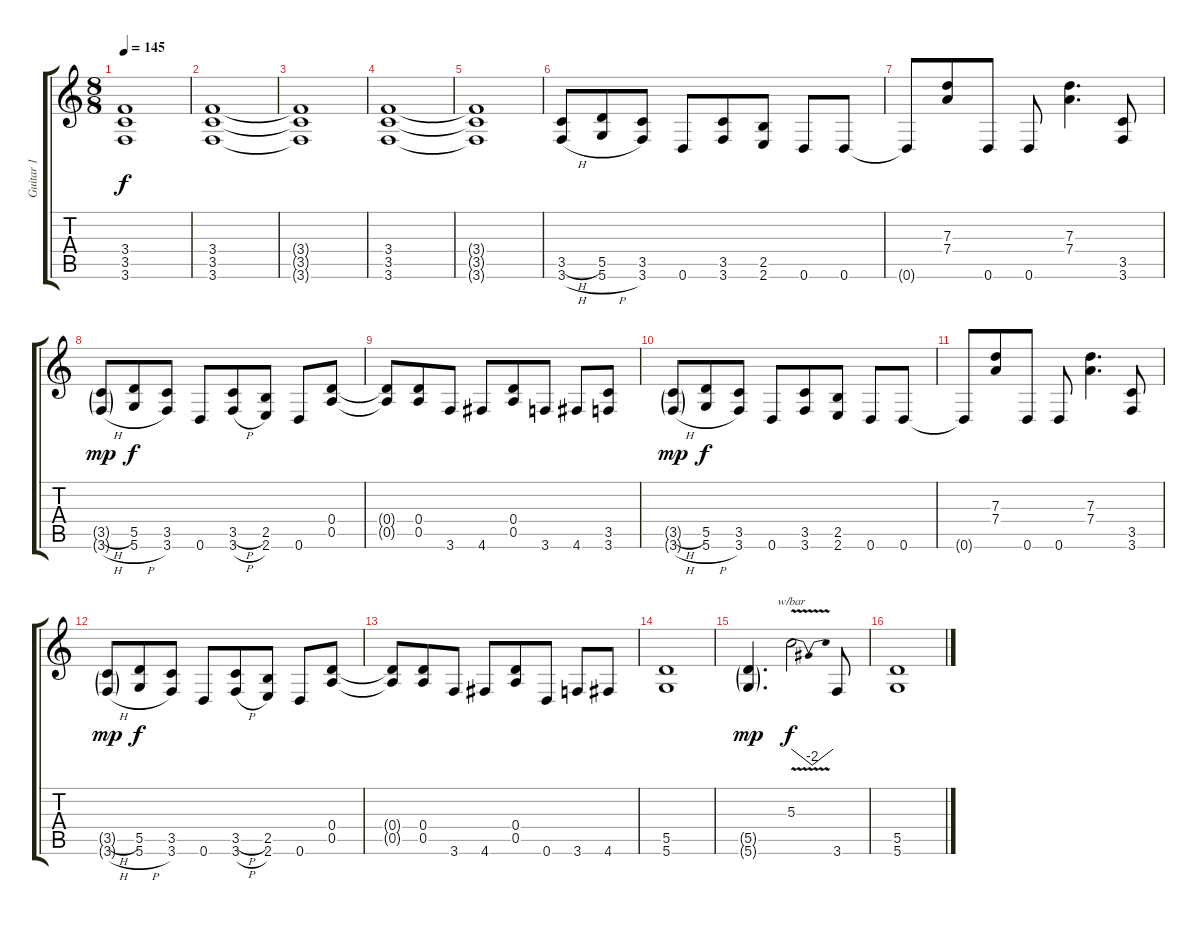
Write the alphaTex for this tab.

\track ("Guitar 1" "Guitar 1") {instrument overdrivenguitar}
\staff {score tabs}
\tuning (E4 B3 G3 D3 A2 D2) {hide}
\ts (8 8)
\tempo 145
\clef g2
\ks c
(3.4{t} 3.5{t} 3.6{t}).1{dy f} |
(3.4 3.5 3.6).1 |
(3.4{t} 3.5{t} 3.6{t}).1 |
(3.4 3.5 3.6).1 |
(3.4{t} 3.5{t} 3.6{t}).1 |
(3.5{h} 3.6{h}).8 (5.5 5.6{h}).8 (3.5 3.6).8 0.6.8 (3.5 3.6).8 (2.5 2.6).8 0.6.8 0.6.8 |
0.6{t}.8 (7.3 7.4).8 0.6.8 0.6.8 (7.3 7.4).4{d} (3.5 3.6).8 |
(3.5{h g} 3.6{h g}).8{dy mp} (5.5 5.6{h}).8{dy f} (3.5 3.6).8 0.6.8 (3.5{h} 3.6{h}).8 (2.5 2.6).8 0.6.8 (0.4 0.5).8 |
(0.4{t} 0.5{t}).8 (0.4 0.5).8 3.6.8 4.6.8 (0.4 0.5).8 3.6.8 4.6.8 (3.5 3.6).8 |
(3.5{h g} 3.6{h g}).8{dy mp} (5.5 5.6{h}).8{dy f} (3.5 3.6).8 0.6.8 (3.5 3.6).8 (2.5 2.6).8 0.6.8 0.6.8 |
0.6{t}.8 (7.3 7.4).8 0.6.8 0.6.8 (7.3 7.4).4{d} (3.5 3.6).8 |
(3.5{h g} 3.6{h g}).8{dy mp} (5.5 5.6{h}).8{dy f} (3.5 3.6).8 0.6.8 (3.5{h} 3.6{h}).8 (2.5 2.6).8 0.6.8 (0.4 0.5).8 |
(0.4{t} 0.5{t}).8 (0.4 0.5).8 3.6.8 4.6.8 (0.4 0.5).8 0.6.8 3.6.8 4.6.8 |
(5.5 5.6).1 |
(5.5{g} 5.6{g}).4{d dy mp} 5.3{v}.2{tbe (dip default 0 0 30 -8 60 0) dy f} 3.6.8 |
(5.5 5.6).1
